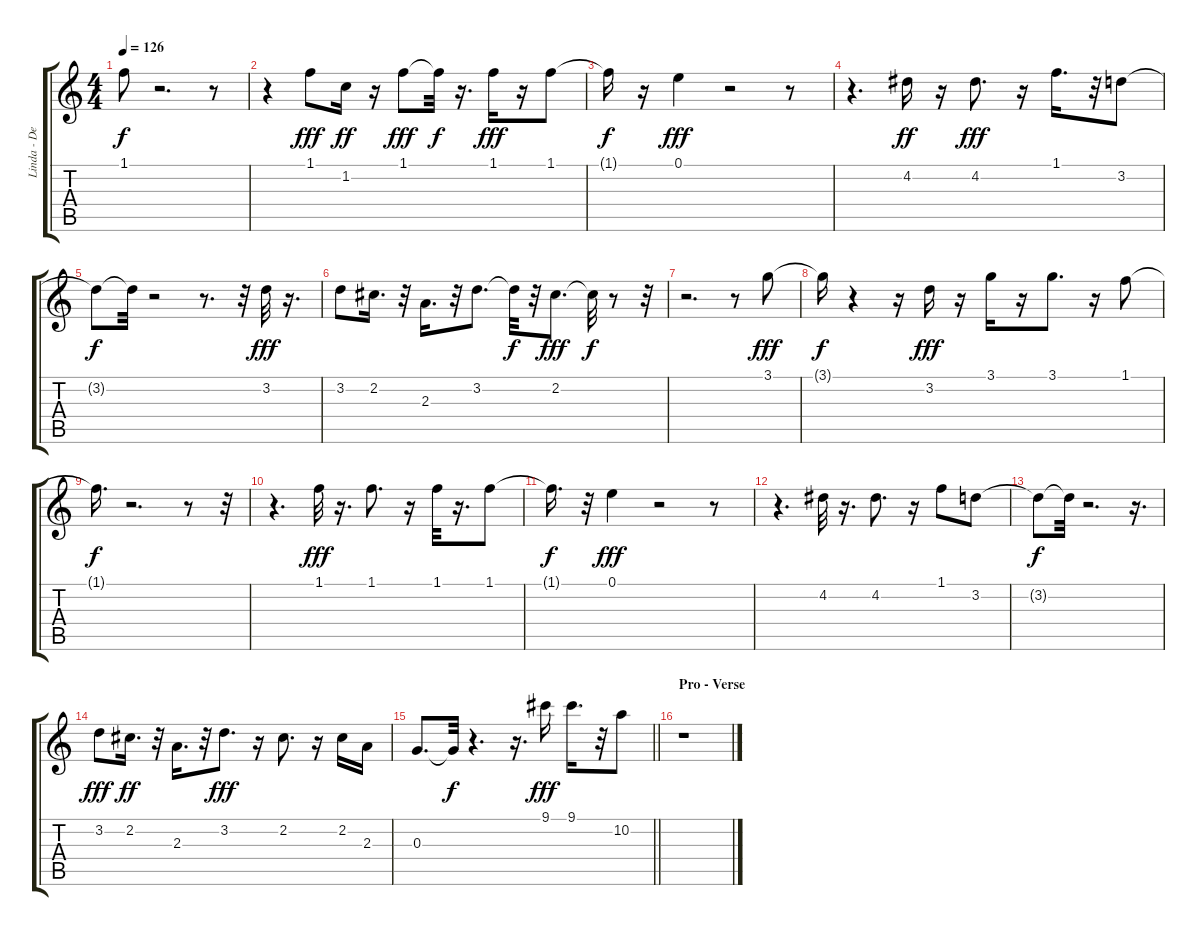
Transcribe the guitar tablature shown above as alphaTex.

\track ("Linda - Denny - Paul Vocals" "Linda - De") {instrument electricguitarjazz}
\staff {score tabs}
\tuning (E4 B3 G3 D3 A2 E2) {hide}
\ts (4 4)
\tempo 126
\clef g2
\ks c
1.1{t}.8{dy f} r.2{d} r.8 |
r.4 1.1.8{dy fff} 1.2.16{dy ff} r.16 1.1.8{dy fff} 1.1{t}.32{dy f} r.16{d} 1.1.16{dy fff} r.16 1.1.8 |
1.1{t}.16{dy f} r.16 0.1.4{dy fff} r.2 r.8 |
r.4{d} 4.2.16{dy ff} r.16 4.2.8{d dy fff} r.16 1.1.16{d} r.32 3.2.8 |
3.2{t}.8{dy f} 3.2{t}.32 r.2 r.8{d} r.32 3.2.32{dy fff} r.16{d} |
3.2.8 2.2.16{d} r.32 2.3.16{d} r.32 3.2.8{d} 3.2{t}.32{dy f} r.32 2.2.8{d dy fff} 2.2{t}.32{dy f} r.8 r.32 |
r.2{d} r.8 3.1.8{dy fff} |
3.1{t}.16{dy f} r.4 r.16 3.2.16{dy fff} r.16 3.1.16 r.16 3.1.8{d} r.16 1.1.8 |
1.1{t}.16{d dy f} r.2{d} r.8 r.32 |
r.4{d} 1.1.32{dy fff} r.16{d} 1.1.8{d} r.16 1.1.32 r.16{d} 1.1.8 |
1.1{t}.16{d dy f} r.32 0.1.4{dy fff} r.2 r.8 |
r.4{d} 4.2.32 r.16{d} 4.2.8{d} r.16 1.1.8 3.2.8 |
3.2{t}.8{dy f} 3.2{t}.32 r.2{d} r.16{d} |
3.2.8{dy fff} 2.2.16{d dy ff} r.32 2.3.16{d} r.32 3.2.8{d dy fff} r.16 2.2.8{d} r.16 2.2.16 2.3.16 |
\barLineRight lightlight
0.3.8{d} 0.3{t}.32{dy f} r.4{d} r.16{d} 9.1.16{dy fff} 9.1.16{d} r.32 10.2.8 |
\section ("" "Pro - Verse")
r.1
